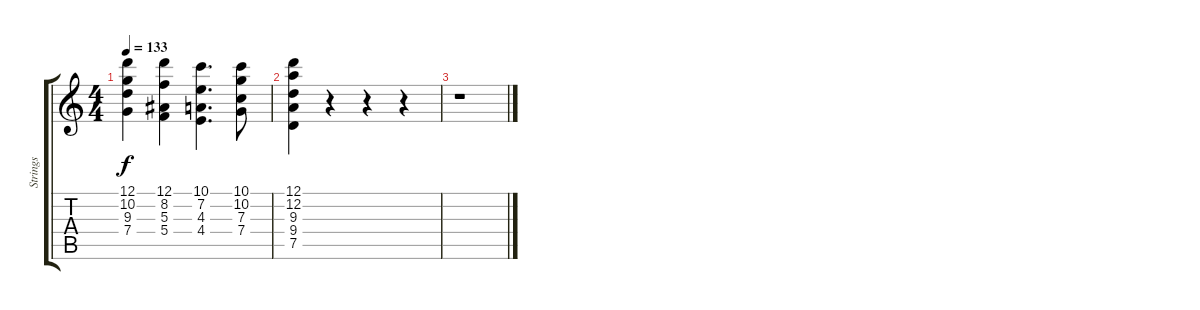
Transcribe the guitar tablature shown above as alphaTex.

\track ("Strings" "Strings") {instrument stringensemble1}
\staff {score tabs}
\tuning (D5 A4 F4 C4 G3 D3) {hide}
\ts (4 4)
\tempo 133
\clef g2
\ks c
(12.1 10.2 9.3 7.4).4{dy f} (12.1 8.2 5.3 5.4).4 (10.1 7.2 4.3 4.4).4{d} (10.1 10.2 7.3 7.4).8 |
(12.1 12.2 9.3 9.4 7.5).4 r.4 r.4 r.4 |
r.1
